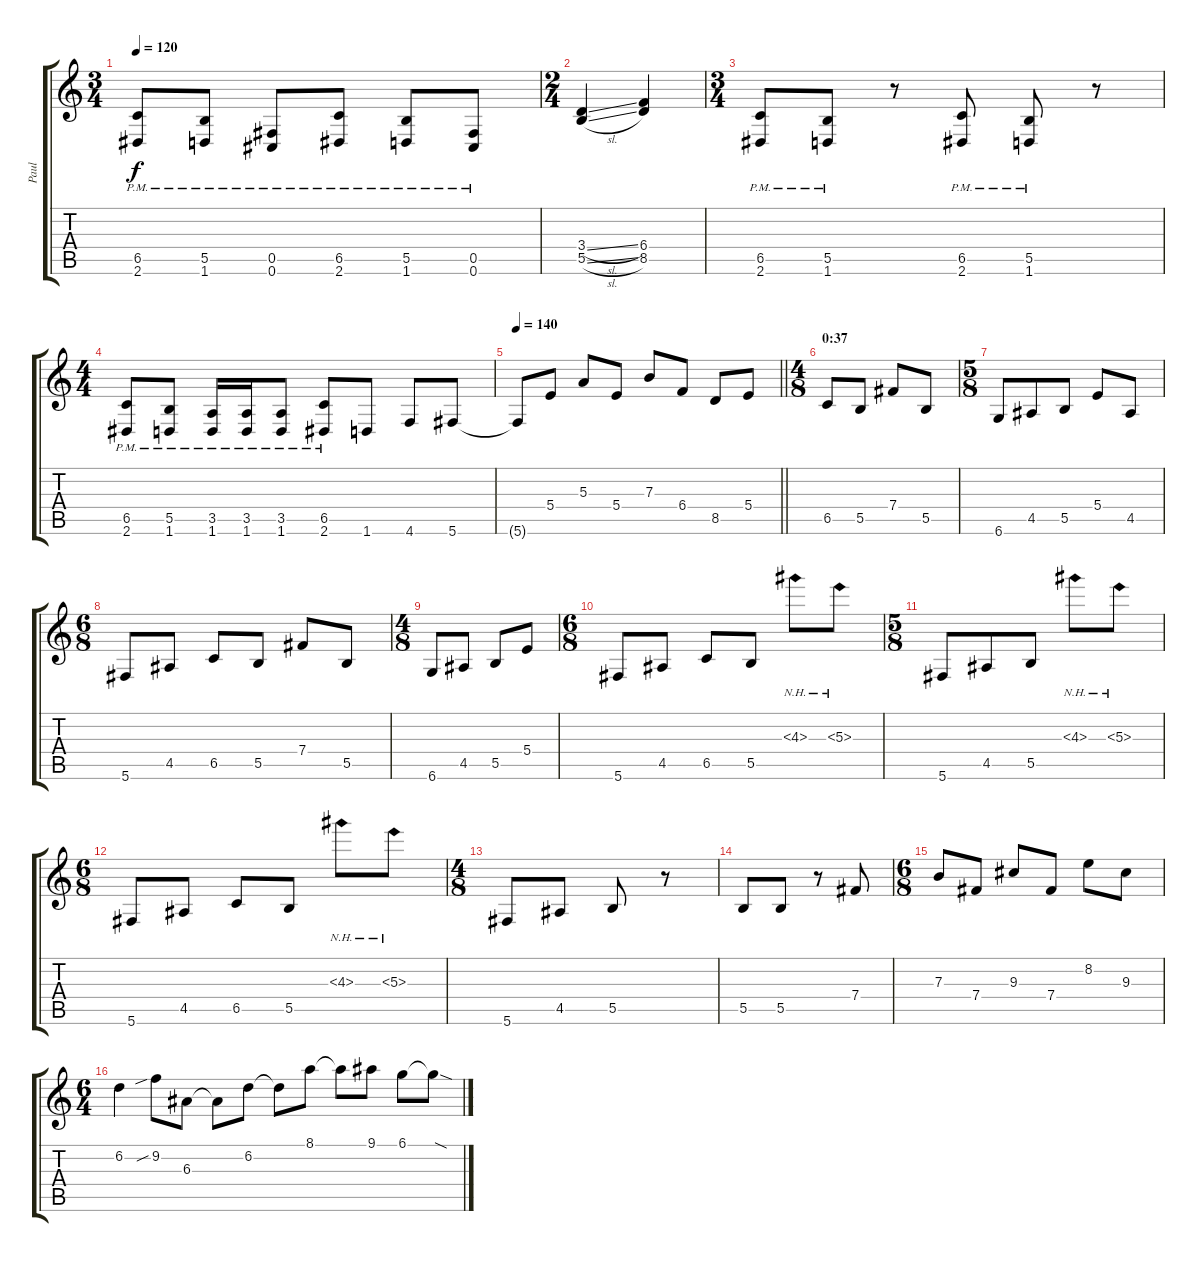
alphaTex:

\track ("Paul" "Paul") {instrument distortionguitar}
\staff {score tabs}
\tuning (Db4 Ab3 E3 B2 Gb2 Db2) {hide}
\ts (3 4)
\tempo 120
\clef g2
\ks c
(6.5{pm} 2.6{pm}).8{dy f} (5.5{pm} 1.6{pm}).8 (0.5{pm} 0.6{pm}).8 (6.5{pm} 2.6{pm}).8 (5.5{pm} 1.6{pm}).8 (0.5{pm} 0.6{pm}).8 |
\ts (2 4)
(3.4{sl} 5.5{sl}).4 (6.4 8.5).4 |
\ts (3 4)
(6.5{pm} 2.6{pm}).8 (5.5{pm} 1.6{pm}).8 r.8 (6.5{pm} 2.6{pm}).8 (5.5{pm} 1.6{pm}).8 r.8 |
\ts (4 4)
(6.5{pm} 2.6{pm}).8{beam merge} (5.5{pm} 1.6{pm}).8 (3.5{pm} 1.6).16 (3.5{pm} 1.6).16{beam merge} (3.5{pm} 1.6).8{beam split} (6.5{pm} 2.6{pm}).8{beam merge} 1.6.8 4.6.8 5.6.8 |
\tempo 140
\barLineRight lightlight
5.6{t}.8 5.4.8 5.3.8 5.4.8{beam split} 7.3.8{beam merge} 6.4.8{beam split} 8.5.8 5.4.8 |
\ts (4 8)
\section ("" "0:37")
6.5.8 5.5.8 7.4.8 5.5.8 |
\ts (5 8)
6.6.8 4.5.8 5.5.8 5.4.8 4.5.8 |
\ts (6 8)
5.6.8 4.5.8{beam split} 6.5.8{beam merge} 5.5.8{beam split} 7.4.8 5.5.8 |
\ts (4 8)
6.6.8 4.5.8 5.5.8{beam merge} 5.4.8 |
\ts (6 8)
5.6.8 4.5.8{beam split} 6.5.8{beam merge} 5.5.8{beam split} 4.3{nh}.8 5.3{nh}.8 |
\ts (5 8)
5.6.8 4.5.8 5.5.8 4.3{nh}.8 5.3{nh}.8 |
\ts (6 8)
5.6.8 4.5.8{beam split} 6.5.8{beam merge} 5.5.8{beam split} 4.3{nh}.8 5.3{nh}.8 |
\ts (4 8)
5.6.8 4.5.8 5.5.8 r.8 |
5.5.8 5.5.8 r.8 7.4.8 |
\ts (6 8)
7.3.8 7.4.8{beam split} 9.3.8{beam merge} 7.4.8{beam split} 8.2.8 9.3.8 |
\ts (6 4)
6.2.4 9.2{sib}.8 6.3.8 6.3{t}.8 6.2.8 6.2{t}.8 8.1.8 8.1{t}.8 9.1.8{beam split} 6.1.8 6.1{sod t}.8
